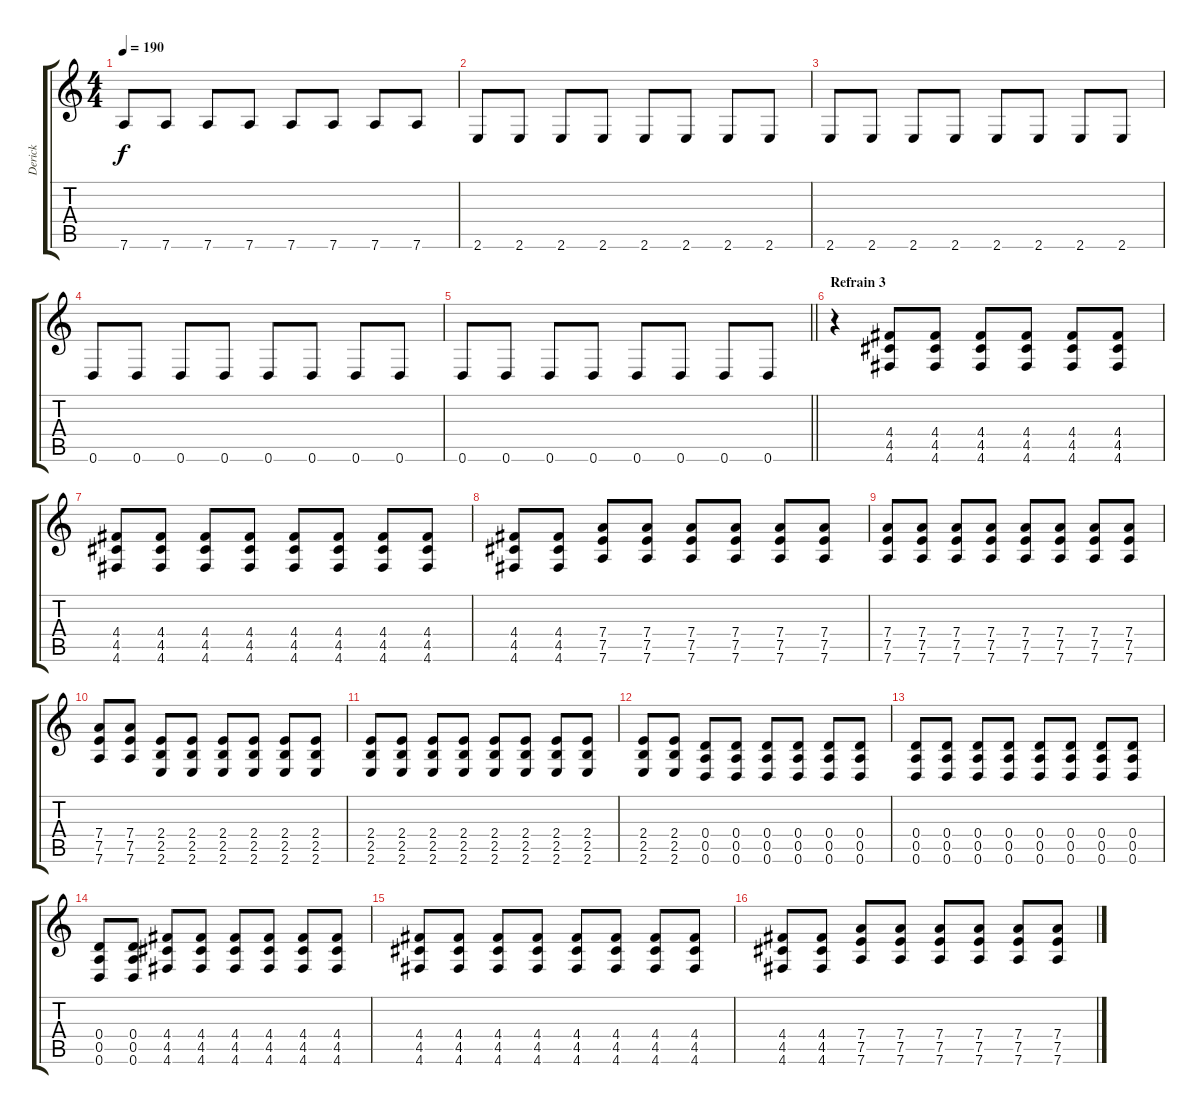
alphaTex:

\track ("Derick" "Derick") {instrument overdrivenguitar}
\staff {score tabs}
\tuning (E4 B3 G3 D3 A2 D2) {hide}
\ts (4 4)
\tempo 190
\clef g2
\ks c
7.6.8{dy f} 7.6.8 7.6.8 7.6.8 7.6.8 7.6.8 7.6.8 7.6.8 |
2.6.8 2.6.8 2.6.8 2.6.8 2.6.8 2.6.8 2.6.8 2.6.8 |
2.6.8 2.6.8 2.6.8 2.6.8 2.6.8 2.6.8 2.6.8 2.6.8 |
0.6.8 0.6.8 0.6.8 0.6.8 0.6.8 0.6.8 0.6.8 0.6.8 |
\barLineRight lightlight
0.6.8 0.6.8 0.6.8 0.6.8 0.6.8 0.6.8 0.6.8 0.6.8 |
\section ("" "Refrain 3")
r.4 (4.4 4.5 4.6).8 (4.4 4.5 4.6).8 (4.4 4.5 4.6).8 (4.4 4.5 4.6).8 (4.4 4.5 4.6).8 (4.4 4.5 4.6).8 |
(4.4 4.5 4.6).8 (4.4 4.5 4.6).8 (4.4 4.5 4.6).8 (4.4 4.5 4.6).8 (4.4 4.5 4.6).8 (4.4 4.5 4.6).8 (4.4 4.5 4.6).8 (4.4 4.5 4.6).8 |
(4.4 4.5 4.6).8 (4.4 4.5 4.6).8 (7.4 7.5 7.6).8 (7.4 7.5 7.6).8 (7.4 7.5 7.6).8 (7.4 7.5 7.6).8 (7.4 7.5 7.6).8 (7.4 7.5 7.6).8 |
(7.4 7.5 7.6).8 (7.4 7.5 7.6).8 (7.4 7.5 7.6).8 (7.4 7.5 7.6).8 (7.4 7.5 7.6).8 (7.4 7.5 7.6).8 (7.4 7.5 7.6).8 (7.4 7.5 7.6).8 |
(7.4 7.5 7.6).8 (7.4 7.5 7.6).8 (2.4 2.5 2.6).8 (2.4 2.5 2.6).8 (2.4 2.5 2.6).8 (2.4 2.5 2.6).8 (2.4 2.5 2.6).8 (2.4 2.5 2.6).8 |
(2.4 2.5 2.6).8 (2.4 2.5 2.6).8 (2.4 2.5 2.6).8 (2.4 2.5 2.6).8 (2.4 2.5 2.6).8 (2.4 2.5 2.6).8 (2.4 2.5 2.6).8 (2.4 2.5 2.6).8 |
(2.4 2.5 2.6).8 (2.4 2.5 2.6).8 (0.4 0.5 0.6).8 (0.4 0.5 0.6).8 (0.4 0.5 0.6).8 (0.4 0.5 0.6).8 (0.4 0.5 0.6).8 (0.4 0.5 0.6).8 |
(0.4 0.5 0.6).8 (0.4 0.5 0.6).8 (0.4 0.5 0.6).8 (0.4 0.5 0.6).8 (0.4 0.5 0.6).8 (0.4 0.5 0.6).8 (0.4 0.5 0.6).8 (0.4 0.5 0.6).8 |
(0.4 0.5 0.6).8 (0.4 0.5 0.6).8 (4.4 4.5 4.6).8 (4.4 4.5 4.6).8 (4.4 4.5 4.6).8 (4.4 4.5 4.6).8 (4.4 4.5 4.6).8 (4.4 4.5 4.6).8 |
(4.4 4.5 4.6).8 (4.4 4.5 4.6).8 (4.4 4.5 4.6).8 (4.4 4.5 4.6).8 (4.4 4.5 4.6).8 (4.4 4.5 4.6).8 (4.4 4.5 4.6).8 (4.4 4.5 4.6).8 |
(4.4 4.5 4.6).8 (4.4 4.5 4.6).8 (7.4 7.5 7.6).8 (7.4 7.5 7.6).8 (7.4 7.5 7.6).8 (7.4 7.5 7.6).8 (7.4 7.5 7.6).8 (7.4 7.5 7.6).8
